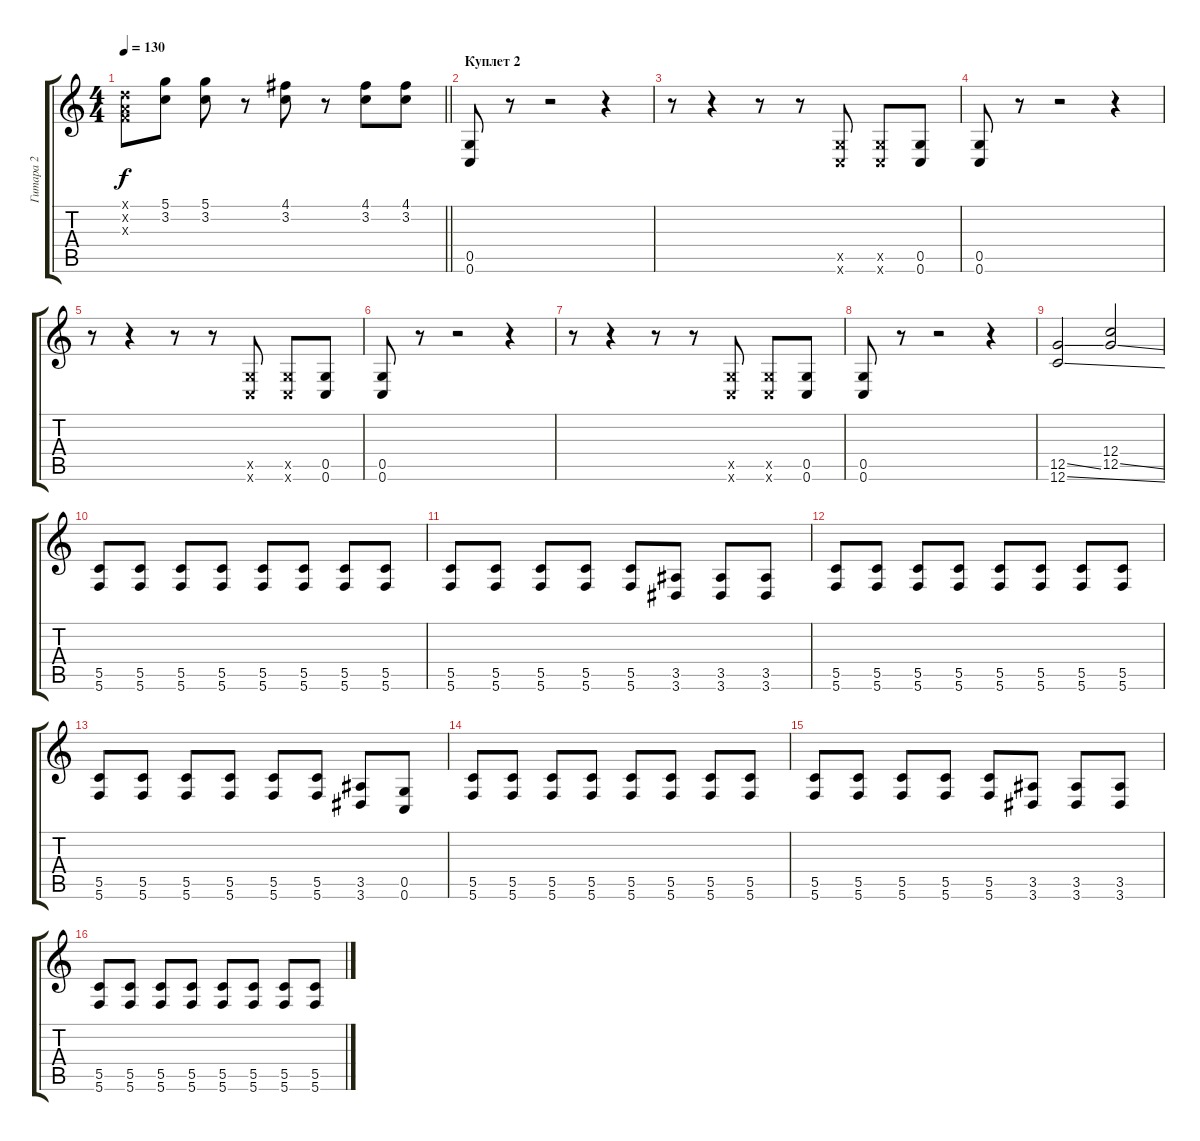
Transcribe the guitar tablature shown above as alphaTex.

\track ("Гитара 2" "Гитара 2") {instrument distortionguitar}
\staff {score tabs}
\tuning (D4 A3 F3 C3 G2 C2) {hide}
\ts (4 4)
\tempo 130
\clef g2
\barLineRight lightlight
\ks c
(0.1{x} 0.2{x} 0.3{x}).8{dy f} (5.1 3.2).8 (5.1 3.2).8 r.8 (4.1 3.2).8 r.8 (4.1 3.2).8 (4.1 3.2).8 |
\section ("" "Куплет 2")
(0.5 0.6).8 r.8 r.2 r.4 |
r.8 r.4 r.8 r.8 (0.5{x} 0.6{x}).8 (0.5{x} 0.6{x}).8 (0.5 0.6).8 |
(0.5 0.6).8 r.8 r.2 r.4 |
r.8 r.4 r.8 r.8 (0.5{x} 0.6{x}).8 (0.5{x} 0.6{x}).8 (0.5 0.6).8 |
(0.5 0.6).8 r.8 r.2 r.4 |
r.8 r.4 r.8 r.8 (0.5{x} 0.6{x}).8 (0.5{x} 0.6{x}).8 (0.5 0.6).8 |
(0.5 0.6).8 r.8 r.2 r.4 |
(12.5{ss} 12.6{ss}).2 (12.4 12.5{ss}).2 |
(5.5 5.6).8 (5.5 5.6).8 (5.5 5.6).8 (5.5 5.6).8 (5.5 5.6).8 (5.5 5.6).8 (5.5 5.6).8 (5.5 5.6).8 |
(5.5 5.6).8 (5.5 5.6).8 (5.5 5.6).8 (5.5 5.6).8 (5.5 5.6).8 (3.5 3.6).8 (3.5 3.6).8 (3.5 3.6).8 |
(5.5 5.6).8 (5.5 5.6).8 (5.5 5.6).8 (5.5 5.6).8 (5.5 5.6).8 (5.5 5.6).8 (5.5 5.6).8 (5.5 5.6).8 |
(5.5 5.6).8 (5.5 5.6).8 (5.5 5.6).8 (5.5 5.6).8 (5.5 5.6).8 (5.5 5.6).8 (3.5 3.6).8 (0.5 0.6).8 |
(5.5 5.6).8 (5.5 5.6).8 (5.5 5.6).8 (5.5 5.6).8 (5.5 5.6).8 (5.5 5.6).8 (5.5 5.6).8 (5.5 5.6).8 |
(5.5 5.6).8 (5.5 5.6).8 (5.5 5.6).8 (5.5 5.6).8 (5.5 5.6).8 (3.5 3.6).8 (3.5 3.6).8 (3.5 3.6).8 |
(5.5 5.6).8 (5.5 5.6).8 (5.5 5.6).8 (5.5 5.6).8 (5.5 5.6).8 (5.5 5.6).8 (5.5 5.6).8 (5.5 5.6).8
